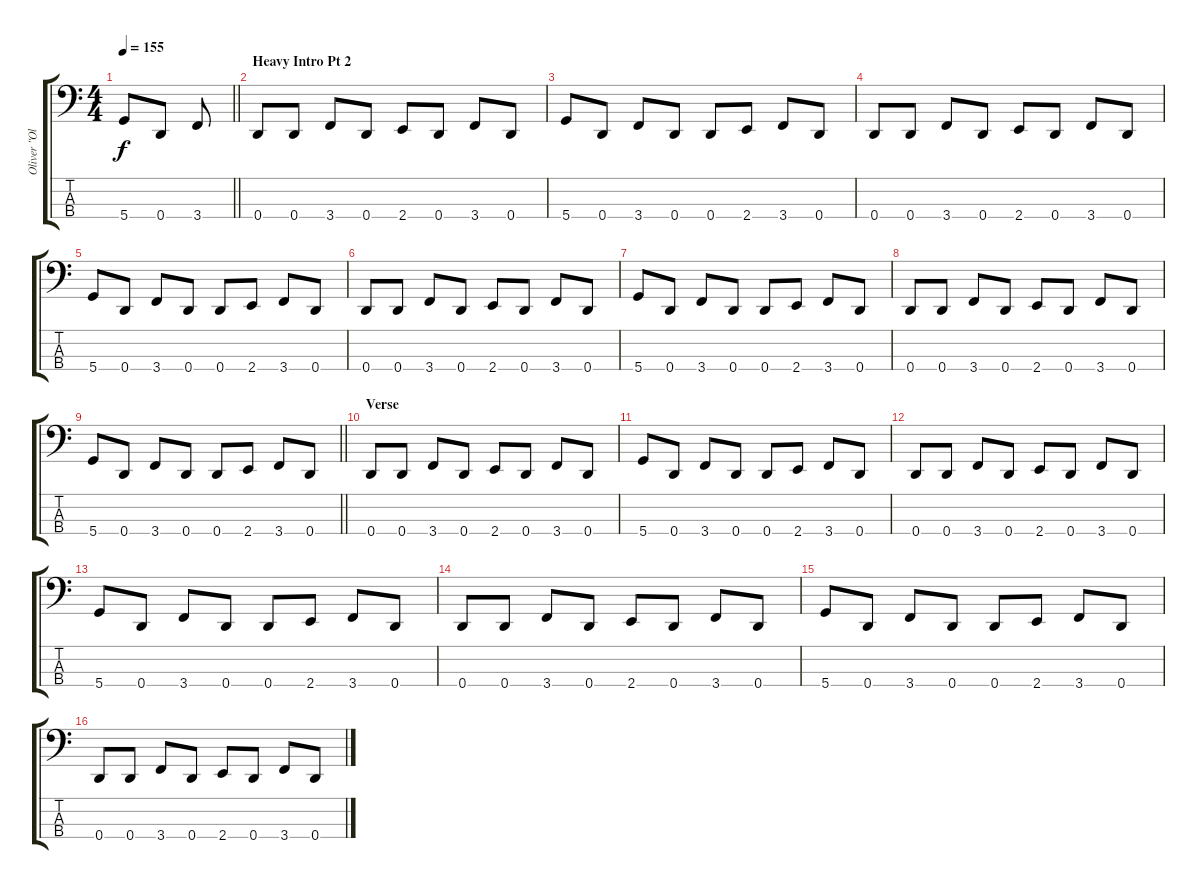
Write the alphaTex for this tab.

\track ("Oliver \"Ollie\" Riedel" "Oliver \"Ol") {instrument electricbassfinger}
\staff {score tabs}
\tuning (G2 D2 A1 D1) {hide}
\ts (4 4)
\tempo 155
\clef f4
\barLineRight lightlight
\ks c
5.4.8{dy f} 0.4.8 3.4.8 |
\section ("" "Heavy Intro Pt 2")
0.4.8 0.4.8 3.4.8 0.4.8 2.4.8 0.4.8 3.4.8 0.4.8 |
5.4.8 0.4.8 3.4.8 0.4.8 0.4.8 2.4.8 3.4.8 0.4.8 |
0.4.8 0.4.8 3.4.8 0.4.8 2.4.8 0.4.8 3.4.8 0.4.8 |
5.4.8 0.4.8 3.4.8 0.4.8 0.4.8 2.4.8 3.4.8 0.4.8 |
0.4.8 0.4.8 3.4.8 0.4.8 2.4.8 0.4.8 3.4.8 0.4.8 |
5.4.8 0.4.8 3.4.8 0.4.8 0.4.8 2.4.8 3.4.8 0.4.8 |
0.4.8 0.4.8 3.4.8 0.4.8 2.4.8 0.4.8 3.4.8 0.4.8 |
\barLineRight lightlight
5.4.8 0.4.8 3.4.8 0.4.8 0.4.8 2.4.8 3.4.8 0.4.8 |
\section ("" "Verse")
0.4.8 0.4.8 3.4.8 0.4.8 2.4.8 0.4.8 3.4.8 0.4.8 |
5.4.8 0.4.8 3.4.8 0.4.8 0.4.8 2.4.8 3.4.8 0.4.8 |
0.4.8 0.4.8 3.4.8 0.4.8 2.4.8 0.4.8 3.4.8 0.4.8 |
5.4.8 0.4.8 3.4.8 0.4.8 0.4.8 2.4.8 3.4.8 0.4.8 |
0.4.8 0.4.8 3.4.8 0.4.8 2.4.8 0.4.8 3.4.8 0.4.8 |
5.4.8 0.4.8 3.4.8 0.4.8 0.4.8 2.4.8 3.4.8 0.4.8 |
0.4.8 0.4.8 3.4.8 0.4.8 2.4.8 0.4.8 3.4.8 0.4.8
